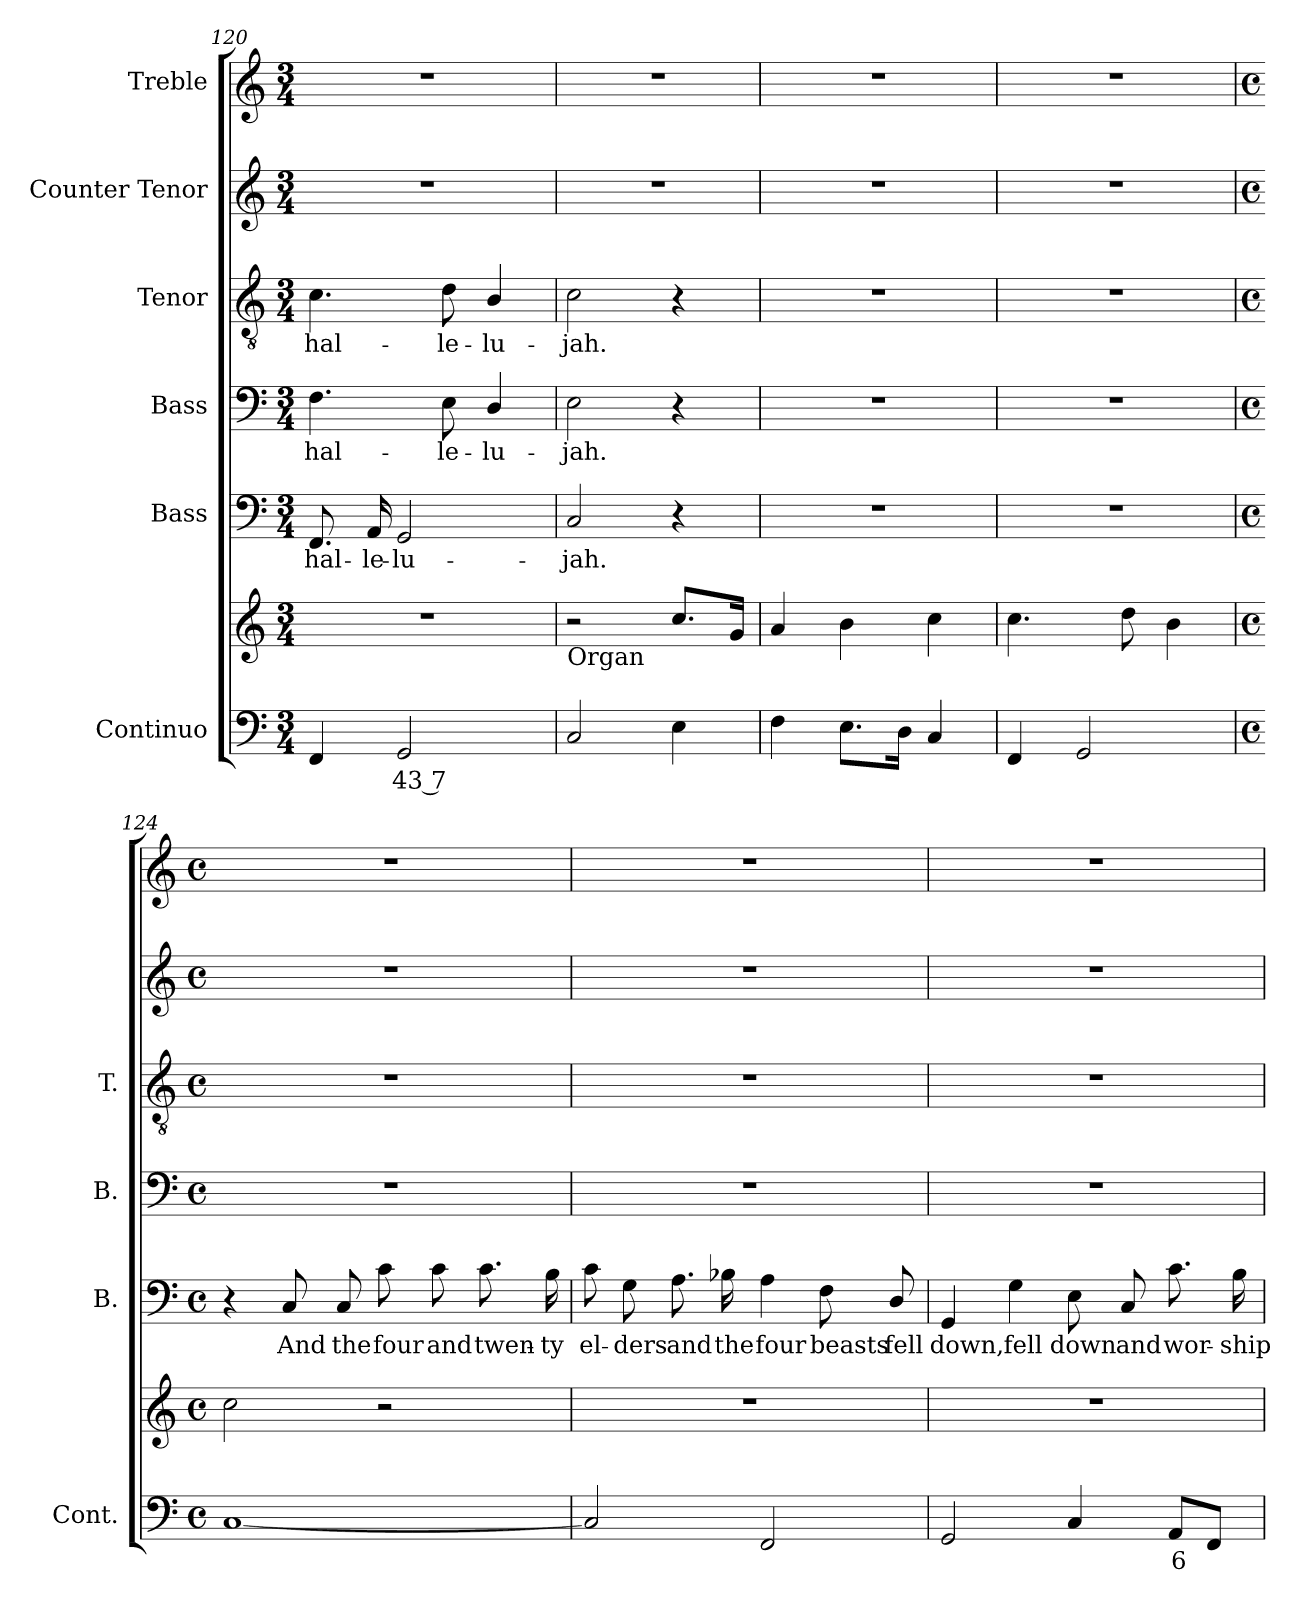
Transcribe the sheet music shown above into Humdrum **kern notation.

**kern	**text	**kern	**kern	**text	**kern	**text	**kern	**text	**kern	**kern
*part6	*part6	*part6	*part5	*part5	*part4	*part4	*part3	*part3	*part2	*part1
*staff7	*staff7	*staff6	*staff5	*staff5	*staff4	*staff4	*staff3	*staff3	*staff2	*staff1
*I"Continuo	*	*	*I"Bass	*	*I"Bass	*	*I"Tenor	*	*I"Counter Tenor	*I"Treble
*I'Cont.	*	*	*I'B.	*	*I'B.	*	*I'T.	*	*	*
*clefF4	*	*clefG2	*clefF4	*	*clefF4	*	*clefGv2	*	*clefG2	*clefG2
*	*	*	*	*	*	*	*ITrd7c12	*	*	*
*k[]	*	*k[]	*k[]	*	*k[]	*	*k[]	*	*k[]	*k[]
*C:	*	*C:	*C:	*	*C:	*	*C:	*	*C:	*C:
*M3/4	*	*M3/4	*M3/4	*	*M3/4	*	*M3/4	*	*M3/4	*M3/4
=120	=120	=120	=120	=120	=120	=120	=120	=120	=120	=120
!	!	!LO:N:vis=1	!	!	!	!	!	!	!	!
!	!	!	!	!LO:LY:b:color=#000000	!	!	!	!	!	!
!	!	!	!	!	!	!LO:LY:b:color=#000000	!	!	!	!
!	!	!	!	!	!	!	!	!LO:LY:b:color=#000000	!LO:N:vis=1	!LO:N:vis=1
4FFi/	.	2.r	8.FFi/	hal-	4.Fi\	hal-	4.Ci\	hal-	2.r	2.r
!	!	!	!	!LO:LY:b:color=#000000	!	!	!	!	!	!
.	.	.	16AAi/	-le-	.	.	.	.	.	.
!	!LO:LY:b:color=#000000	!	!	!	!	!	!	!	!	!
!	!	!	!	!LO:LY:b:color=#000000	!	!	!	!	!	!
2GGi/	43 7	.	2GGi/	-lu-	.	.	.	.	.	.
!	!	!	!	!	!	!LO:LY:b:color=#000000	!	!	!	!
!	!	!	!	!	!	!	!	!LO:LY:b:color=#000000	!	!
.	.	.	.	.	8Ei\	-le-	8Di\	-le-	.	.
!	!	!	!	!	!	!LO:LY:b:color=#000000	!	!	!	!
!	!	!	!	!	!	!	!	!LO:LY:b:color=#000000	!	!
.	.	.	.	.	4Di/	-lu-	4BBi/	-lu-	.	.
=121	=121	=121	=121	=121	=121	=121	=121	=121	=121	=121
!	!	!	!	!LO:LY:b:color=#000000	!	!	!	!	!	!
!	!	!	!	!	!	!LO:LY:b:color=#000000	!	!	!	!
!	!	!LO:TX:b:t=Organ	!	!	!	!	!	!	!	!
!	!	!	!	!	!	!	!	!LO:LY:b:color=#000000	!LO:N:vis=1	!LO:N:vis=1
2Ci/	.	2r	2Ci/	-jah.	2Ei\	-jah.	2Ci\	-jah.	2.r	2.r
4Ei\	.	8.cci/L	4r	.	4r	.	4r	.	.	.
.	.	16gi/Jk	.	.	.	.	.	.	.	.
!!LO:LB:g=z
=122	=122	=122	=122	=122	=122	=122	=122	=122	=122	=122
!	!	!	!LO:N:vis=1	!	!LO:N:vis=1	!	!LO:N:vis=1	!	!LO:N:vis=1	!LO:N:vis=1
4Fi\	.	4ai/	2.r	.	2.r	.	2.r	.	2.r	2.r
8.Ei\L	.	4bi\	.	.	.	.	.	.	.	.
16Di\Jk	.	.	.	.	.	.	.	.	.	.
4Ci/	.	4cci\	.	.	.	.	.	.	.	.
=123	=123	=123	=123	=123	=123	=123	=123	=123	=123	=123
!	!	!	!LO:N:vis=1	!	!LO:N:vis=1	!	!LO:N:vis=1	!	!LO:N:vis=1	!LO:N:vis=1
4FFi/	.	4.cci\	2.r	.	2.r	.	2.r	.	2.r	2.r
2GGi/	.	.	.	.	.	.	.	.	.	.
.	.	8ddi\	.	.	.	.	.	.	.	.
.	.	4bi\	.	.	.	.	.	.	.	.
!!LO:LB:g=z
=124	=124	=124	=124	=124	=124	=124	=124	=124	=124	=124
*M4/4	*	*M4/4	*M4/4	*	*M4/4	*	*M4/4	*	*M4/4	*M4/4
*met(c)	*	*met(c)	*met(c)	*	*met(c)	*	*met(c)	*	*met(c)	*met(c)
[1Ci	.	2cci\	4r	.	1r	.	1r	.	1r	1r
!	!	!	!	!LO:LY:b:color=#000000	!	!	!	!	!	!
.	.	.	8Ci/	And	.	.	.	.	.	.
!	!	!	!	!LO:LY:b:color=#000000	!	!	!	!	!	!
.	.	.	8Ci/	the	.	.	.	.	.	.
!	!	!	!	!LO:LY:b:color=#000000	!	!	!	!	!	!
.	.	2r	8ci\	four	.	.	.	.	.	.
!	!	!	!	!LO:LY:b:color=#000000	!	!	!	!	!	!
.	.	.	8ci\	and	.	.	.	.	.	.
!	!	!	!	!LO:LY:b:color=#000000	!	!	!	!	!	!
.	.	.	8.ci\	twen-	.	.	.	.	.	.
!	!	!	!	!LO:LY:b:color=#000000	!	!	!	!	!	!
.	.	.	16Bi\	-ty	.	.	.	.	.	.
=125	=125	=125	=125	=125	=125	=125	=125	=125	=125	=125
!	!	!	!	!LO:LY:b:color=#000000	!	!	!	!	!	!
2Ci/]	.	1r	8ci\	el-	1r	.	1r	.	1r	1r
!	!	!	!	!LO:LY:b:color=#000000	!	!	!	!	!	!
.	.	.	8Gi\	-ders	.	.	.	.	.	.
!	!	!	!	!LO:LY:b:color=#000000	!	!	!	!	!	!
.	.	.	8.Ai\	and	.	.	.	.	.	.
!	!	!	!	!LO:LY:b:color=#000000	!	!	!	!	!	!
.	.	.	16B-Xi\	the	.	.	.	.	.	.
!	!	!	!	!LO:LY:b:color=#000000	!	!	!	!	!	!
2FFi/	.	.	4Ai\	four	.	.	.	.	.	.
!	!	!	!	!LO:LY:b:color=#000000	!	!	!	!	!	!
.	.	.	8Fi\	beasts	.	.	.	.	.	.
!	!	!	!	!LO:LY:b:color=#000000	!	!	!	!	!	!
.	.	.	8Di/	fell	.	.	.	.	.	.
=126	=126	=126	=126	=126	=126	=126	=126	=126	=126	=126
!	!	!	!	!LO:LY:b:color=#000000	!	!	!	!	!	!
2GGi/	.	1r	4GGi/	down,	1r	.	1r	.	1r	1r
!	!	!	!	!LO:LY:b:color=#000000	!	!	!	!	!	!
.	.	.	4Gi\	fell	.	.	.	.	.	.
!	!	!	!	!LO:LY:b:color=#000000	!	!	!	!	!	!
4Ci/	.	.	8Ei\	down	.	.	.	.	.	.
!	!	!	!	!LO:LY:b:color=#000000	!	!	!	!	!	!
.	.	.	8Ci/	and	.	.	.	.	.	.
!	!LO:LY:b:color=#000000	!	!	!	!	!	!	!	!	!
!	!	!	!	!LO:LY:b:color=#000000	!	!	!	!	!	!
8AAi/L	6	.	8.ci\	wor-	.	.	.	.	.	.
8FFi/J	.	.	.	.	.	.	.	.	.	.
!	!	!	!	!LO:LY:b:color=#000000	!	!	!	!	!	!
.	.	.	16Bi\	-ship-	.	.	.	.	.	.
=	=	=	=	=	=	=	=	=	=	=
*-	*-	*-	*-	*-	*-	*-	*-	*-	*-	*-
